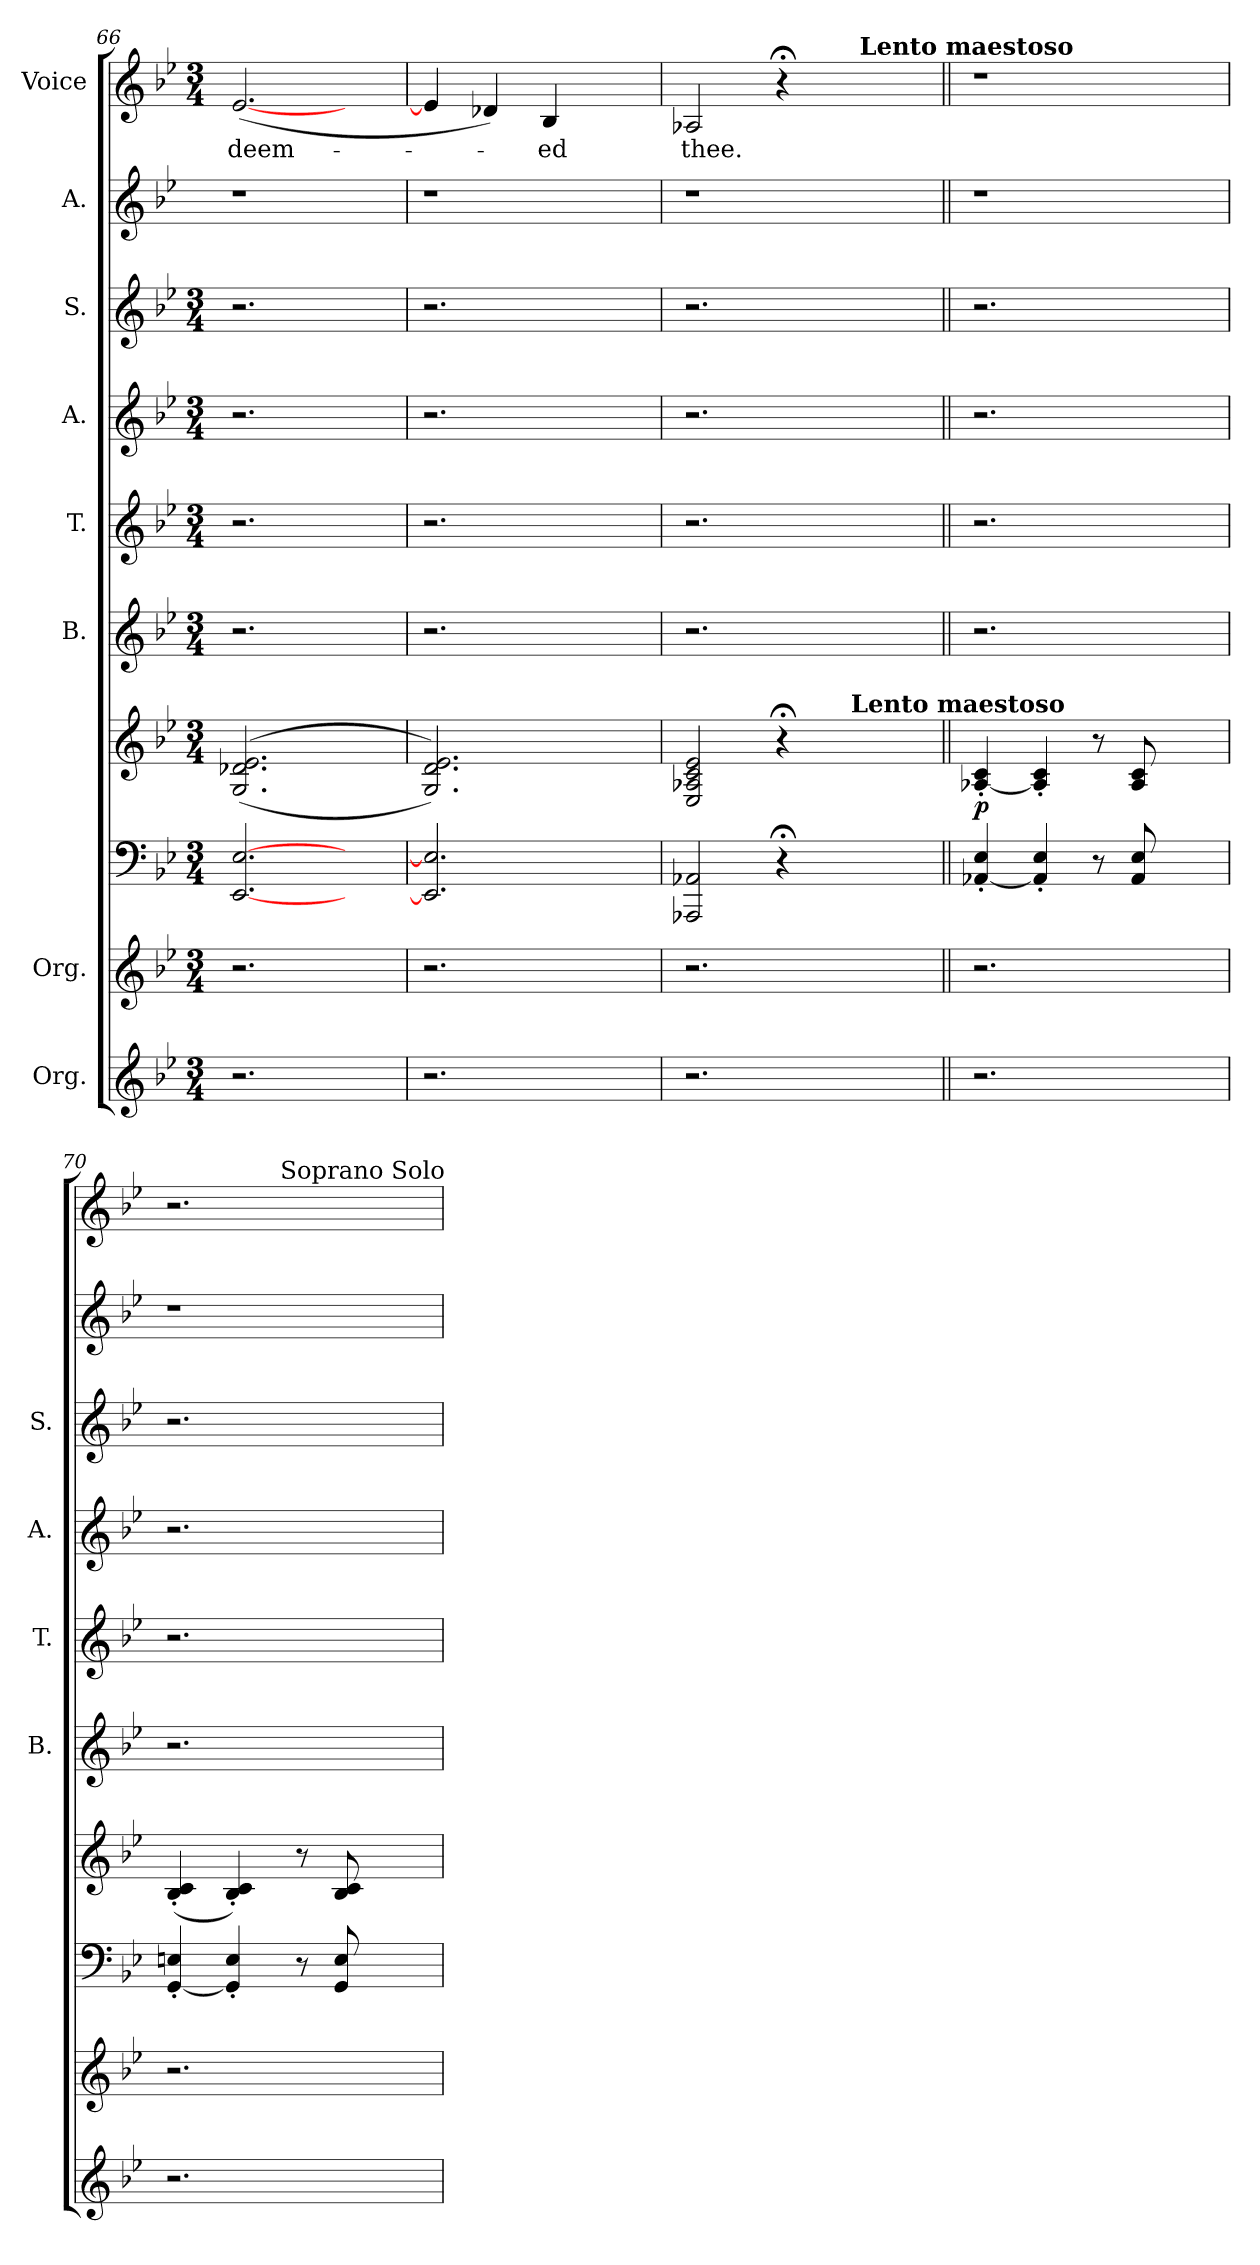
**kern	**kern	**kern	**dynam	**kern	**kern	**kern	**kern	**kern	**kern	**kern	**text
*part10	*part9	*part8	*part8	*part7	*part6	*part5	*part4	*part3	*part2	*part1	*part1
*staff10	*staff9	*staff8	*staff8	*staff7	*staff6	*staff5	*staff4	*staff3	*staff2	*staff1	*staff1
*I"Org.	*I"Org.	*	*	*	*I"B.	*I"T.	*I"A.	*I"S.	*I"A.	*I"Voice	*
*	*	*	*	*	*I'B.	*I'T.	*I'A.	*I'S.	*	*	*
*clefG2	*clefG2	*clefF4	*	*clefG2	*clefG2	*clefG2	*clefG2	*clefG2	*clefG2	*clefG2	*
*k[b-e-]	*k[b-e-]	*k[b-e-]	*	*k[b-e-]	*k[b-e-]	*k[b-e-]	*k[b-e-]	*k[b-e-]	*k[b-e-]	*k[b-e-]	*
*B-:	*B-:	*B-:	*	*B-:	*B-:	*B-:	*B-:	*B-:	*B-:	*B-:	*
*M3/4	*M3/4	*M3/4	*	*M3/4	*M3/4	*M3/4	*M3/4	*M3/4	*	*M3/4	*
=66	=66	=66	=66	=66	=66	=66	=66	=66	=66	=66	=66
!	!	!	!	!	!	!	!	!	!	!	!LO:LY:b
2.r	2.r	[<2.EE-/ [>2.E-/	.	(<(2.G/ 2.d-X/ 2.e-/	2.r	2.r	2.r	2.r	1r	(<[<2.e-/	-deem-
4ryy	4ryy	4ryy	.	4ryy	4ryy	4ryy	4ryy	4ryy	.	4ryy	.
=67	=67	=67	=67	=67	=67	=67	=67	=67	=67	=67	=67
2.r	2.r	2.EE-/] 2.E-/]	.	2.G/ 2.d/ 2.e-/))	2.r	2.r	2.r	2.r	1r	4e-/]	.
.	.	.	.	.	.	.	.	.	.	4d-X/)	.
!	!	!	!	!	!	!	!	!	!	!	!LO:LY:b
.	.	.	.	.	.	.	.	.	.	4B-/	-ed
4ryy	4ryy	4ryy	.	4ryy	4ryy	4ryy	4ryy	4ryy	.	4ryy	.
=68	=68	=68	=68	=68	=68	=68	=68	=68	=68	=68	=68
!	!	!	!	!	!	!	!	!	!	!	!LO:LY:b
*	*	*	*	*^	*	*	*	*	*	*	*
2.r	2.r	2AAA-X/ 2AA-X/	.	2E-/ 2A-X/ 2c/ 2e-/	3%2ryy	2.r	2.r	2.r	2.r	1r	2A-X/	thee.
.	.	4r;<	.	4r;<	.	.	.	.	.	.	4r;<	.
.	.	.	.	.	24..ryy	.	.	.	.	.	.	.
!	!	!	!	!	!LO:TX:a:B:t=Lento maestoso	!	!	!	!	!	!	!
.	.	.	.	.	6ryy	.	.	.	.	.	.	.
!	!	!	!	!	!	!	!	!	!	!	!LO:TX:a:B:t=Lento maestoso	!
4ryy	4ryy	4ryy	.	4ryy	.	4ryy	4ryy	4ryy	4ryy	.	4ryy	.
.	.	.	.	.	12ryy	.	.	.	.	.	.	.
.	.	.	.	.	96ryy	.	.	.	.	.	.	.
=69||	=69||	=69||	=69||	=69||	=69||	=69||	=69||	=69||	=69||	=69||	=69||	=69||
!	!	!	!LO:DY:a	!	!	!	!	!	!	!	!LO:N:vis=1	!
*	*	*	*	*v	*v	*	*	*	*	*	*	*
2.r	2.r	[<4AA-X/'< 4E-/'<	p	[<4A-X/'< 4c/'<	2.r	2.r	2.r	2.r	1r	2.r	.
.	.	4AA-/]'< 4E-/'<	.	4A-/]'< 4c/'<	.	.	.	.	.	.	.
.	.	8r	.	8r	.	.	.	.	.	.	.
.	.	8AA-/ 8E-/	.	8A-/ 8c/	.	.	.	.	.	.	.
4ryy	4ryy	4ryy	.	4ryy	4ryy	4ryy	4ryy	4ryy	.	4ryy	.
=70	=70	=70	=70	=70	=70	=70	=70	=70	=70	=70	=70
!	!	!	!	!	!	!	!	!	!	!LO:N:vis=1	!
*	*	*	*	*	*	*	*	*	*	*^	*
2.r	2.r	[<4GG/'< 4En/'<	.	(<4B-/'< 4c/'<	2.r	2.r	2.r	2.r	1r	2.r	4...ryy	.
.	.	4GG/]'< 4E/'<	.	4B-/'< 4c/'<)	.	.	.	.	.	.	.	.
!	!	!	!	!	!	!	!	!	!	!	!LO:TX:a:t=Soprano Solo	!
.	.	.	.	.	.	.	.	.	.	.	2ryy	.
.	.	8r	.	8r	.	.	.	.	.	.	.	.
.	.	8GG/ 8E/	.	8B-/ 8c/	.	.	.	.	.	.	.	.
4ryy	4ryy	4ryy	.	4ryy	4ryy	4ryy	4ryy	4ryy	.	4ryy	.	.
.	.	.	.	.	.	.	.	.	.	.	32ryy	.
*	*	*	*	*	*	*	*	*	*	*v	*v	*
=	=	=	=	=	=	=	=	=	=	=	=
*-	*-	*-	*-	*-	*-	*-	*-	*-	*-	*-	*-
